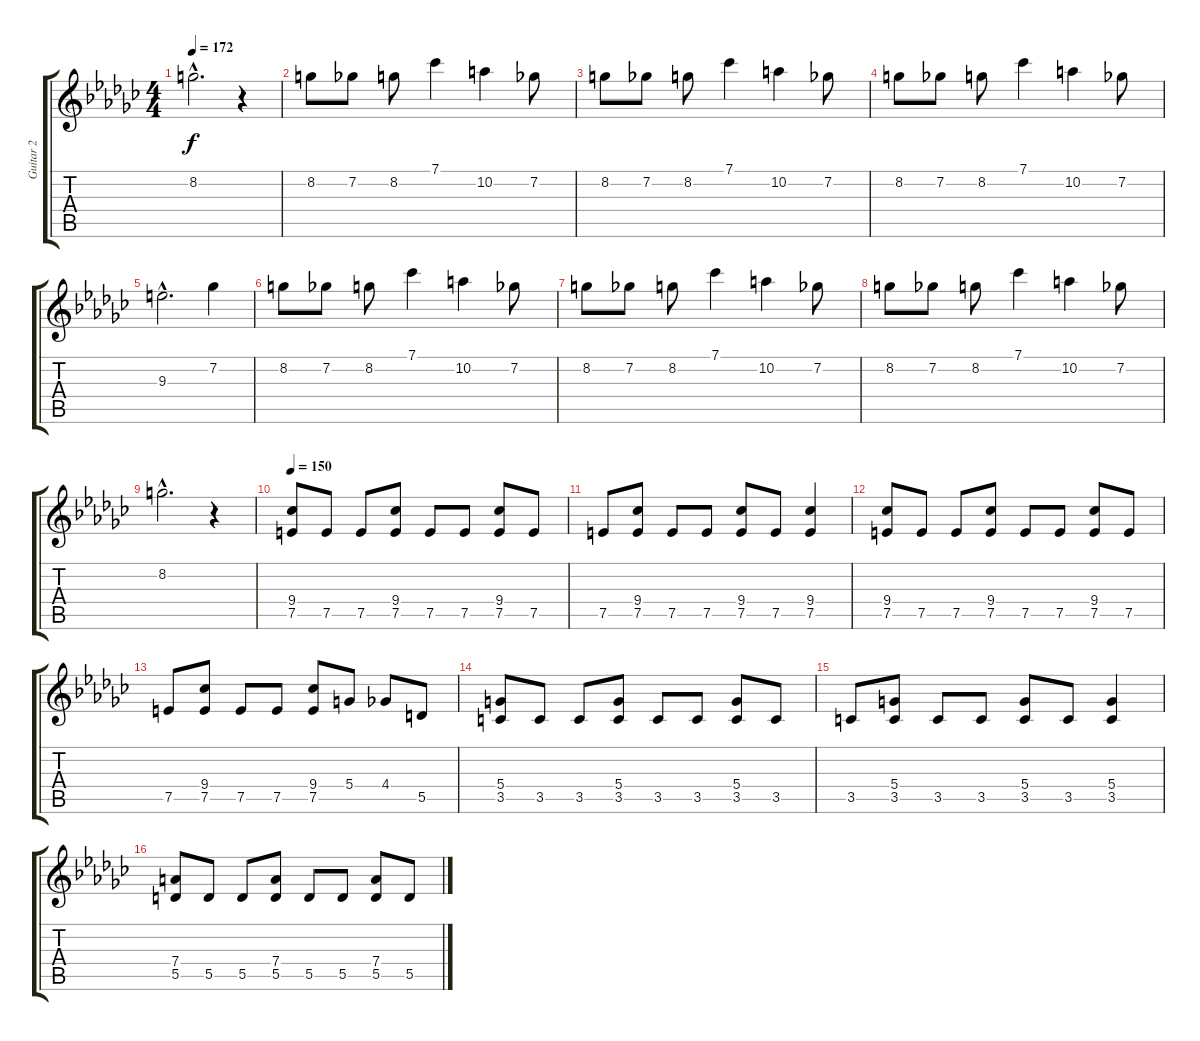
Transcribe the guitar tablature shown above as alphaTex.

\track ("Guitar 2" "Guitar 2") {instrument overdrivenguitar}
\staff {score tabs}
\tuning (E4 B3 G3 D3 A2 E2) {hide}
\ts (4 4)
\tempo 172
\clef g2
\ks ebminor
8.2{hac}.2{d dy f} r.4 |
8.2.8 7.2.8 8.2.8 7.1.4 10.2.4 7.2.8 |
8.2.8 7.2.8 8.2.8 7.1.4 10.2.4 7.2.8 |
8.2.8 7.2.8 8.2.8 7.1.4 10.2.4 7.2.8 |
9.3{hac}.2{d} 7.2.4 |
8.2.8 7.2.8 8.2.8 7.1.4 10.2.4 7.2.8 |
8.2.8 7.2.8 8.2.8 7.1.4 10.2.4 7.2.8 |
8.2.8 7.2.8 8.2.8 7.1.4 10.2.4 7.2.8 |
8.2{hac}.2{d} r.4 |
\tempo 150
(9.4 7.5).8{volume 12} 7.5.8 7.5.8 (9.4 7.5).8 7.5.8 7.5.8 (9.4 7.5).8 7.5.8 |
7.5.8 (9.4 7.5).8 7.5.8 7.5.8 (9.4 7.5).8 7.5.8 (9.4 7.5).4 |
(9.4 7.5).8 7.5.8 7.5.8 (9.4 7.5).8 7.5.8 7.5.8 (9.4 7.5).8 7.5.8 |
7.5.8 (9.4 7.5).8 7.5.8 7.5.8 (9.4 7.5).8 5.4.8 4.4.8 5.5.8 |
(5.4 3.5).8 3.5.8 3.5.8 (5.4 3.5).8 3.5.8 3.5.8 (5.4 3.5).8 3.5.8 |
3.5.8 (5.4 3.5).8 3.5.8 3.5.8 (5.4 3.5).8 3.5.8 (5.4 3.5).4 |
(7.4 5.5).8 5.5.8 5.5.8 (7.4 5.5).8 5.5.8 5.5.8 (7.4 5.5).8 5.5.8
